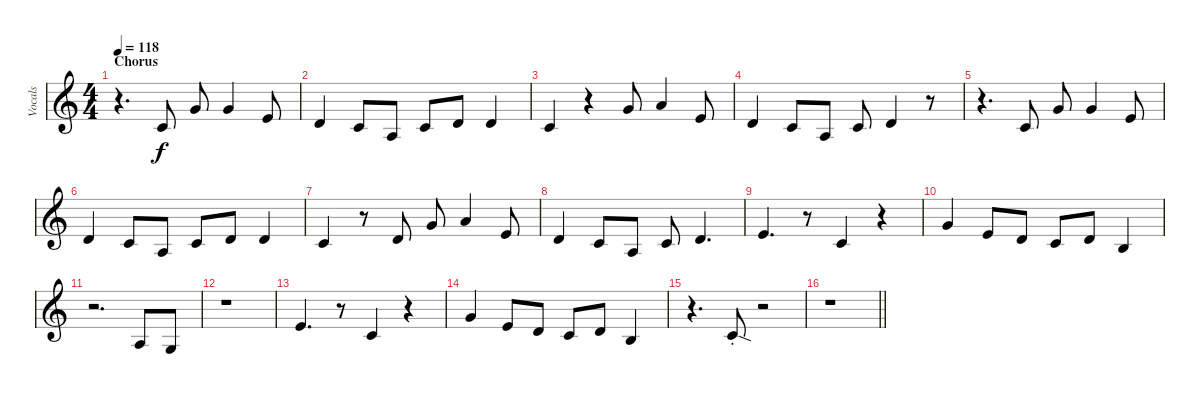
\track ("Vocals" "Vocals") {instrument altosax}
\staff {score}
\tuning (E4 B3 G3 D3 A2 E2) {hide}
\ts (4 4)
\section ("" "Chorus")
\tempo 118
\clef g2
\ks c
r.4{d dy f} 1.2.8 3.1.8 3.1.4 5.2.8 |
3.2.4 1.2.8 2.3.8 1.2.8 3.2.8 3.2.4 |
1.2.4 r.4 3.1.8 5.1.4 0.1.8 |
3.2.4 1.2.8 2.3.8 1.2.8 3.2.4 r.8 |
r.4{d} 1.2.8 3.1.8 3.1.4 0.1.8 |
3.2.4 1.2.8 2.3.8 1.2.8 3.2.8 3.2.4 |
1.2.4 r.8 3.2.8 3.1.8 5.1.4 0.1.8 |
3.2.4 1.2.8 2.3.8 1.2.8 3.2.4{d} |
0.1.4{d} r.8 1.2.4 r.4 |
3.1.4 0.1.8 3.2.8 1.2.8 3.2.8 0.2.4 |
r.2{d} 2.3.8 0.3.8 |
r.1 |
0.1.4{d} r.8 1.2.4 r.4 |
3.1.4 0.1.8 3.2.8 1.2.8 3.2.8 0.2.4 |
r.4{d} 1.2{sod st}.8 r.2 |
\barLineRight lightlight
r.1
